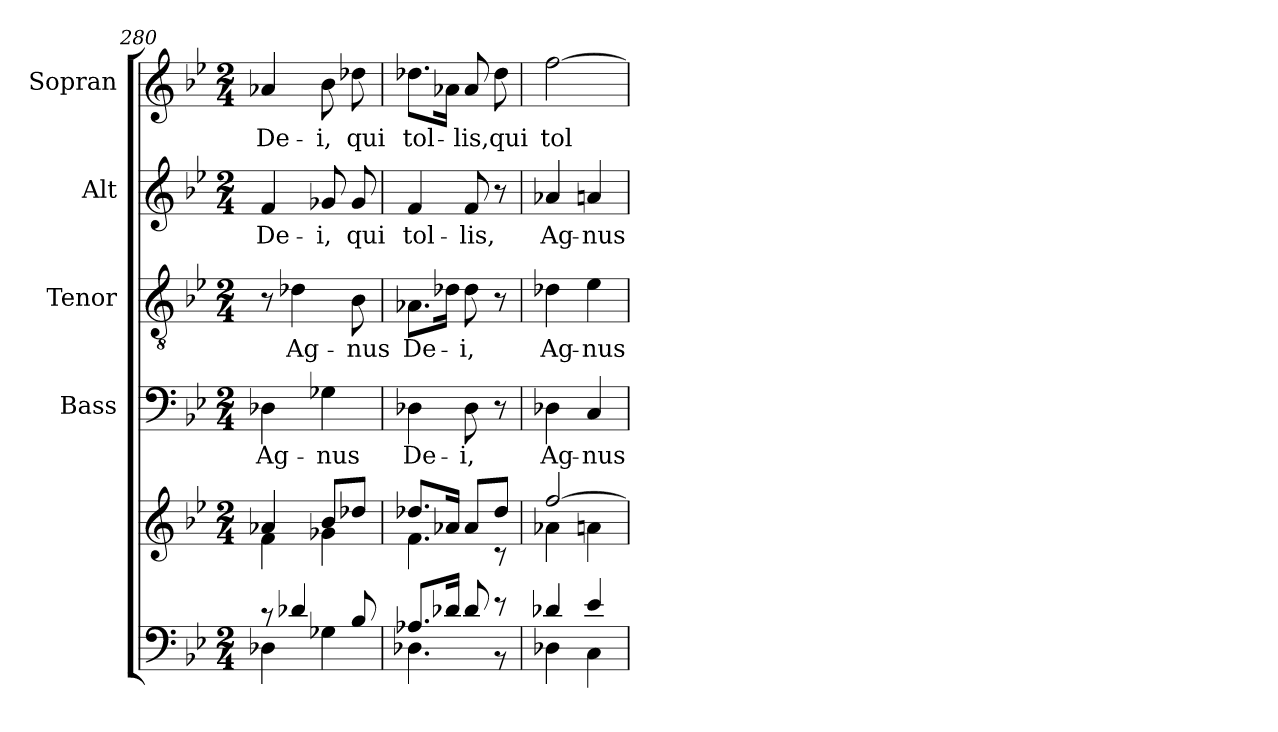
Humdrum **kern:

**kern	**kern	**kern	**text	**kern	**text	**kern	**text	**kern	**text
*part5	*part5	*part4	*part4	*part3	*part3	*part2	*part2	*part1	*part1
*staff6	*staff5	*staff4	*staff4	*staff3	*staff3	*staff2	*staff2	*staff1	*staff1
*	*	*I"Bass	*	*I"Tenor	*	*I"Alt	*	*I"Sopran	*
*	*	*I'B.	*	*I'T.	*	*I'A.	*	*I'S.	*
*clefF4	*clefG2	*clefF4	*	*clefGv2	*	*clefG2	*	*clefG2	*
*k[b-e-]	*k[b-e-]	*k[b-e-]	*	*k[b-e-]	*	*k[b-e-]	*	*k[b-e-]	*
*B-:	*B-:	*B-:	*	*B-:	*	*B-:	*	*B-:	*
*M2/4	*M2/4	*M2/4	*	*M2/4	*	*M2/4	*	*M2/4	*
=280	=280	=280	=280	=280	=280	=280	=280	=280	=280
*^	*^	*	*	*	*	*	*	*	*
!	!	!	!	!	!LO:LY:b	!	!	!	!LO:LY:b	!	!LO:LY:b
8rc	4D-X\	4a-X/	4f\	4D-X\	Ag-	8r	.	4f/	De-	4a-X/	De-
!	!	!	!	!	!	!	!LO:LY:b	!	!	!	!
4d-X/	.	.	.	.	.	4d-X\	Ag-	.	.	.	.
!	!	!	!	!	!LO:LY:b	!	!	!	!LO:LY:b	!	!LO:LY:b
.	4G-X\	8b-/L	4g-X\	4G-X\	-nus	.	.	8g-X/	-i,	8b-\	-i,
!	!	!	!	!	!	!	!LO:LY:b	!	!LO:LY:b	!	!LO:LY:b
8B-/	.	8dd-X/J	.	.	.	8B-\	-nus	8g-/	qui	8dd-X\	qui
=281	=281	=281	=281	=281	=281	=281	=281	=281	=281	=281	=281
!	!	!	!	!	!LO:LY:b	!	!LO:LY:b	!	!LO:LY:b	!	!LO:LY:b
8.A-X/L	4.D-X\	8.dd-X/L	4.f\	4D-X\	De-	8.A-X\L	De-	4f/	tol-	8.dd-X\L	tol-
16d-X/Jk	.	16a-X/Jk	.	.	.	16d-X\Jk	.	.	.	16a-X\Jk	.
!	!	!	!	!	!LO:LY:b	!	!LO:LY:b	!	!LO:LY:b	!	!LO:LY:b
8d-/	.	8a-/L	.	8D-\	-i,	8d-\	-i,	8f/	-lis,	8a-/	-lis,
!	!	!	!	!	!	!	!	!	!	!	!LO:LY:b
8r	8r	8dd-/J	8rc	8r	.	8r	.	8r	.	8dd-\	qui
!!LO:PB:g=z
=282	=282	=282	=282	=282	=282	=282	=282	=282	=282	=282	=282
!	!	!	!	!	!LO:LY:b	!	!LO:LY:b	!	!LO:LY:b	!	!LO:LY:b
4d-X/	4D-X\	[>2ff/	4a-X\	4D-X\	Ag-	4d-X\	Ag-	4a-X/	Ag-	[2ff\	tol-
!	!	!	!	!	!LO:LY:b	!	!LO:LY:b	!	!LO:LY:b	!	!
4e-/	4C\	.	4an\	4C/	-nus	4e-\	-nus	4an/	-nus	.	.
*v	*v	*	*	*	*	*	*	*	*	*	*
*	*v	*v	*	*	*	*	*	*	*	*
=	=	=	=	=	=	=	=	=	=
*-	*-	*-	*-	*-	*-	*-	*-	*-	*-
